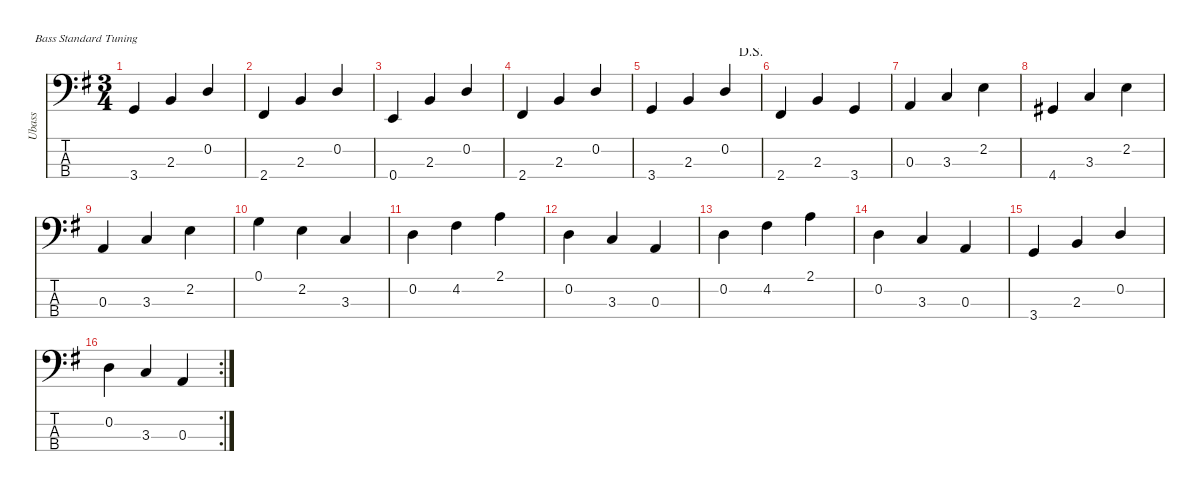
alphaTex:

\defaultSystemsLayout 4
\hideDynamics
\bracketExtendMode nobrackets
\otherSystemsTrackNameOrientation horizontal
\chordDiagramsInScore
\track ("Upright Bass" "Ubass") {instrument acousticbass}
\staff {score tabs}
\tuning (G2 D2 A1 E1)
\ts (3 4)
\beaming (8 2 2 2)
\tempo (120 hide)
\clef f4
\ks g
3.4{acc forcenatural}.4{dy mf instrument acousticbass beam Up} 2.3{acc forcenatural}.4{beam Up} 0.2{acc forcenatural}.4{beam Up} |
2.4{acc #}.4{beam Up} 2.3{acc forcenatural}.4{beam Up} 0.2{acc forcenatural}.4{beam Up} |
0.4{acc forcenatural}.4{beam Up} 2.3{acc forcenatural}.4{beam Up} 0.2{acc forcenatural}.4{beam Up} |
2.4{acc #}.4{beam Up} 2.3{acc forcenatural}.4{beam Up} 0.2{acc forcenatural}.4{beam Up} |
\jump dalsegno
3.4{acc forcenatural}.4{beam Up} 2.3{acc forcenatural}.4{beam Up} 0.2{acc forcenatural}.4{beam Up} |
2.4{acc #}.4{beam Up} 2.3{acc forcenatural}.4{beam Up} 3.4{acc forcenatural}.4{beam Up} |
0.3{acc forcenatural}.4{beam Up} 3.3{acc forcenatural}.4{beam Up} 2.2{acc forcenatural}.4{beam Down} |
4.4{acc #}.4{beam Up} 3.3{acc forcenatural}.4{beam Up} 2.2{acc forcenatural}.4{beam Down} |
0.3{acc forcenatural}.4{beam Up} 3.3{acc forcenatural}.4{beam Up} 2.2{acc forcenatural}.4{beam Down} |
0.1{acc forcenatural}.4{beam Down} 2.2{acc forcenatural}.4{beam Down} 3.3{acc forcenatural}.4{beam Up} |
0.2{acc forcenatural}.4{beam Down} 4.2{acc #}.4{beam Down} 2.1{acc forcenatural}.4{beam Down} |
0.2{acc forcenatural}.4{beam Down} 3.3{acc forcenatural}.4{beam Up} 0.3{acc forcenatural}.4{beam Up} |
0.2{acc forcenatural}.4{beam Down} 4.2{acc #}.4{beam Down} 2.1{acc forcenatural}.4{beam Down} |
0.2{acc forcenatural}.4{beam Down} 3.3{acc forcenatural}.4{beam Up} 0.3{acc forcenatural}.4{beam Up} |
3.4{acc forcenatural}.4{beam Up} 2.3{acc forcenatural}.4{beam Up} 0.2{acc forcenatural}.4{beam Up} |
\rc 2
0.2{acc forcenatural}.4{beam Down} 3.3{acc forcenatural}.4{beam Up} 0.3{acc forcenatural}.4{beam Up}
